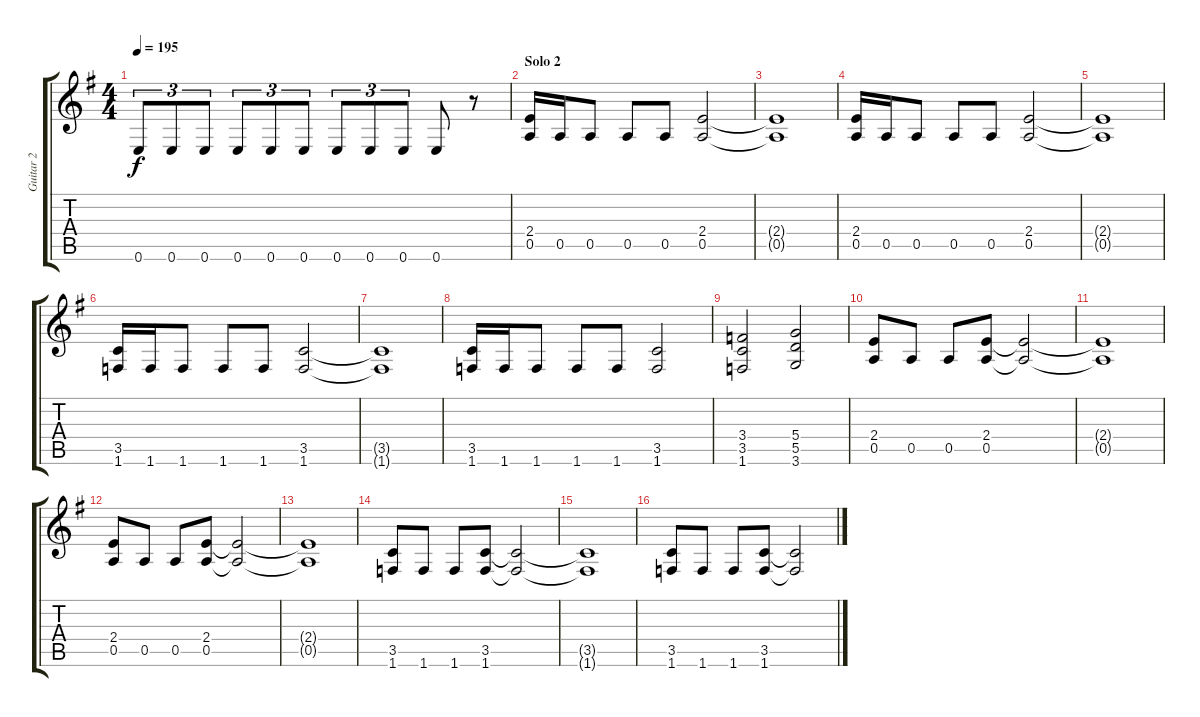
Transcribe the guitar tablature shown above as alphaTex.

\track ("Guitar 2" "Guitar 2") {instrument distortionguitar}
\staff {score tabs}
\tuning (E4 B3 G3 D3 A2 E2) {hide}
\ts (4 4)
\tempo 195
\clef g2
\ks eminor
0.6.8{tu (3 2) dy f} 0.6.8{tu (3 2)} 0.6.8{tu (3 2)} 0.6.8{tu (3 2)} 0.6.8{tu (3 2)} 0.6.8{tu (3 2)} 0.6.8{tu (3 2)} 0.6.8{tu (3 2)} 0.6.8{tu (3 2)} 0.6.8 r.8 |
\section ("" "Solo 2")
(2.4 0.5).16 0.5.16 0.5.8 0.5.8 0.5.8 (2.4 0.5).2 |
(2.4{t} 0.5{t}).1 |
(2.4 0.5).16 0.5.16 0.5.8 0.5.8 0.5.8 (2.4 0.5).2 |
(2.4{t} 0.5{t}).1 |
(3.5 1.6).16 1.6.16 1.6.8 1.6.8 1.6.8 (3.5 1.6).2 |
(3.5{t} 1.6{t}).1 |
(3.5 1.6).16 1.6.16 1.6.8 1.6.8 1.6.8 (3.5 1.6).2 |
(3.4 3.5 1.6).2 (5.4 5.5 3.6).2 |
\section ("" "")
(2.4 0.5).8 0.5.8 0.5.8 (2.4 0.5).8 (2.4{t} 0.5{t}).2 |
(2.4{t} 0.5{t}).1 |
(2.4 0.5).8 0.5.8 0.5.8 (2.4 0.5).8 (2.4{t} 0.5{t}).2 |
(2.4{t} 0.5{t}).1 |
(3.5 1.6).8 1.6.8 1.6.8 (3.5 1.6).8 (3.5{t} 1.6{t}).2 |
(3.5{t} 1.6{t}).1 |
(3.5 1.6).8 1.6.8 1.6.8 (3.5 1.6).8 (3.5{t} 1.6{t}).2
